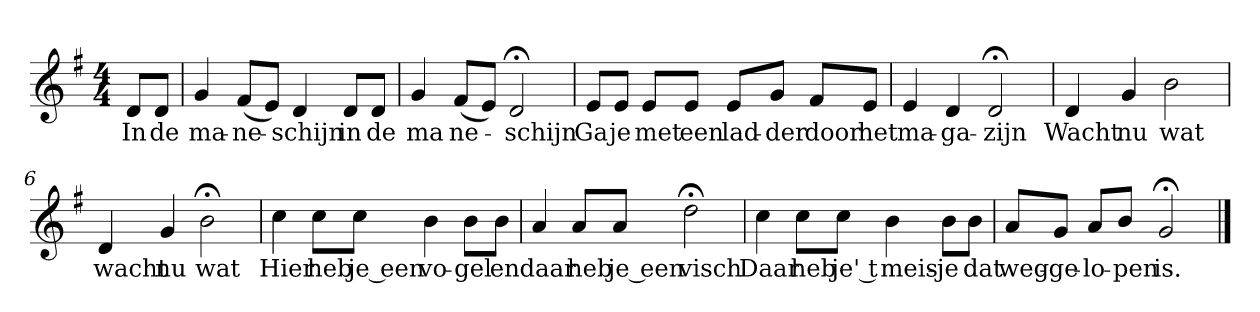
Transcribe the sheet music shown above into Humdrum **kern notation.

**kern	**text
*part1	*part1
*staff1	*staff1
*k[f#]	*
*G:	*
*M4/4	*
*MM120	*
=	=
8dL	In
8dJ	de
=1	=1
4g	ma-
(8f#L	-ne-
8eJ)	.
4d	-schijn
8dL	in
8dJ	de
=2	=2
4g	ma
(8f#L	ne-
8eJ)	.
2d;<	-schijn
=3	=3
8eL	Ga
8eJ	je
8eL	met
8eJ	een
8eL	lad-
8gJ	-der
8f#L	door
8eJ	het
=4	=4
4e	ma-
4d	-ga-
2d;<	-zijn
=5	=5
4d	Wacht
4g	nu
2b	wat
=6	=6
4d	wacht
4g	nu
2b;<	wat
=7	=7
4cc	Hier
8ccL	heb
8ccJ	je een
4b	vo-
8bL	-gel
8bJ	en
=8	=8
4a	daar
8aL	heb
8aJ	je een
2dd;<	visch
=9	=9
4cc	Daar
8ccL	heb
8ccJ	je' t
4b	meis-
8bL	-je
8bJ	dat
=10	=10
8aL	weg-
8gJ	-ge-
8aL	-lo-
8bJ	-pen
2g;<	is.
==	==
*-	*-
